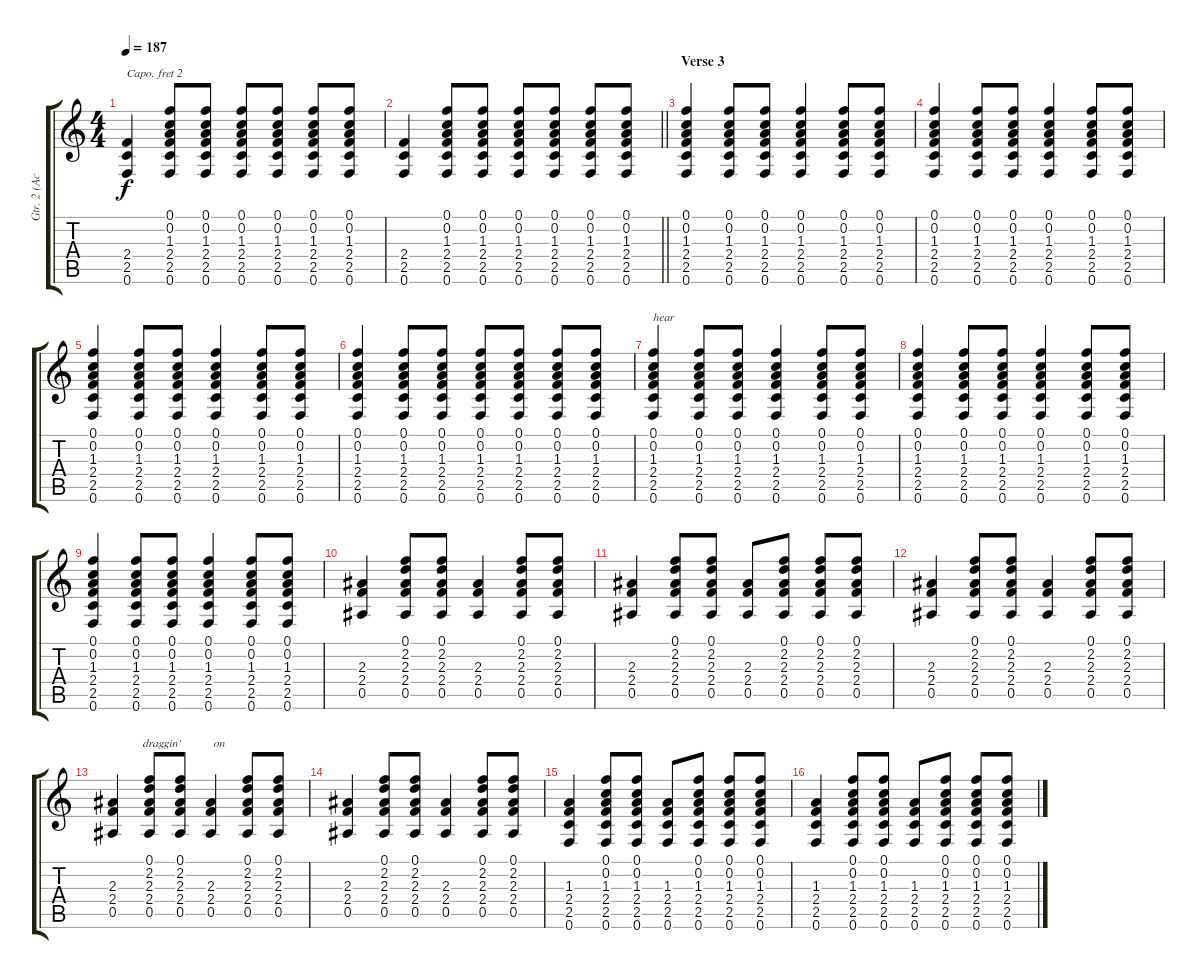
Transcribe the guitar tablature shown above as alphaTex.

\track ("Gtr. 2 (Acoustic)" "Gtr. 2 (Ac") {instrument acousticguitarnylon}
\staff {score tabs}
\capo 2
\tuning (Eb4 Bb3 Gb3 Db3 Ab2 Eb2) {hide}
\ts (4 4)
\tempo 187
\clef g2
\ks c
(2.4 2.5 0.6).4{dy f} (0.1 0.2 1.3 2.4 2.5 0.6).8 (0.1 0.2 1.3 2.4 2.5 0.6).8 (0.1 0.2 1.3 2.4 2.5 0.6).8 (0.1 0.2 1.3 2.4 2.5 0.6).8 (0.1 0.2 1.3 2.4 2.5 0.6).8 (0.1 0.2 1.3 2.4 2.5 0.6).8 |
\barLineRight lightlight
(2.4 2.5 0.6).4 (0.1 0.2 1.3 2.4 2.5 0.6).8 (0.1 0.2 1.3 2.4 2.5 0.6).8 (0.1 0.2 1.3 2.4 2.5 0.6).8 (0.1 0.2 1.3 2.4 2.5 0.6).8 (0.1 0.2 1.3 2.4 2.5 0.6).8 (0.1 0.2 1.3 2.4 2.5 0.6).8 |
\section ("" "Verse 3")
(0.1 0.2 1.3 2.4 2.5 0.6).4 (0.1 0.2 1.3 2.4 2.5 0.6).8 (0.1 0.2 1.3 2.4 2.5 0.6).8 (0.1 0.2 1.3 2.4 2.5 0.6).4 (0.1 0.2 1.3 2.4 2.5 0.6).8 (0.1 0.2 1.3 2.4 2.5 0.6).8 |
(0.1 0.2 1.3 2.4 2.5 0.6).4 (0.1 0.2 1.3 2.4 2.5 0.6).8 (0.1 0.2 1.3 2.4 2.5 0.6).8 (0.1 0.2 1.3 2.4 2.5 0.6).4 (0.1 0.2 1.3 2.4 2.5 0.6).8 (0.1 0.2 1.3 2.4 2.5 0.6).8 |
(0.1 0.2 1.3 2.4 2.5 0.6).4 (0.1 0.2 1.3 2.4 2.5 0.6).8 (0.1 0.2 1.3 2.4 2.5 0.6).8 (0.1 0.2 1.3 2.4 2.5 0.6).4 (0.1 0.2 1.3 2.4 2.5 0.6).8 (0.1 0.2 1.3 2.4 2.5 0.6).8 |
(0.1 0.2 1.3 2.4 2.5 0.6).4 (0.1 0.2 1.3 2.4 2.5 0.6).8 (0.1 0.2 1.3 2.4 2.5 0.6).8 (0.1 0.2 1.3 2.4 2.5 0.6).8 (0.1 0.2 1.3 2.4 2.5 0.6).8 (0.1 0.2 1.3 2.4 2.5 0.6).8 (0.1 0.2 1.3 2.4 2.5 0.6).8 |
(0.1 0.2 1.3 2.4 2.5 0.6).4{txt "hear"} (0.1 0.2 1.3 2.4 2.5 0.6).8 (0.1 0.2 1.3 2.4 2.5 0.6).8 (0.1 0.2 1.3 2.4 2.5 0.6).4 (0.1 0.2 1.3 2.4 2.5 0.6).8 (0.1 0.2 1.3 2.4 2.5 0.6).8 |
(0.1 0.2 1.3 2.4 2.5 0.6).4 (0.1 0.2 1.3 2.4 2.5 0.6).8 (0.1 0.2 1.3 2.4 2.5 0.6).8 (0.1 0.2 1.3 2.4 2.5 0.6).4 (0.1 0.2 1.3 2.4 2.5 0.6).8 (0.1 0.2 1.3 2.4 2.5 0.6).8 |
(0.1 0.2 1.3 2.4 2.5 0.6).4 (0.1 0.2 1.3 2.4 2.5 0.6).8 (0.1 0.2 1.3 2.4 2.5 0.6).8 (0.1 0.2 1.3 2.4 2.5 0.6).4 (0.1 0.2 1.3 2.4 2.5 0.6).8 (0.1 0.2 1.3 2.4 2.5 0.6).8 |
(2.3 2.4 0.5).4 (0.1 2.2 2.3 2.4 0.5).8 (0.1 2.2 2.3 2.4 0.5).8 (2.3 2.4 0.5).4 (0.1 2.2 2.3 2.4 0.5).8 (0.1 2.2 2.3 2.4 0.5).8 |
(2.3 2.4 0.5).4 (0.1 2.2 2.3 2.4 0.5).8 (0.1 2.2 2.3 2.4 0.5).8 (2.3 2.4 0.5).8 (0.1 2.2 2.3 2.4 0.5).8 (0.1 2.2 2.3 2.4 0.5).8 (0.1 2.2 2.3 2.4 0.5).8 |
(2.3 2.4 0.5).4 (0.1 2.2 2.3 2.4 0.5).8 (0.1 2.2 2.3 2.4 0.5).8 (2.3 2.4 0.5).4 (0.1 2.2 2.3 2.4 0.5).8 (0.1 2.2 2.3 2.4 0.5).8 |
(2.3 2.4 0.5).4{txt "          draggin'           on"} (0.1 2.2 2.3 2.4 0.5).8 (0.1 2.2 2.3 2.4 0.5).8 (2.3 2.4 0.5).4 (0.1 2.2 2.3 2.4 0.5).8 (0.1 2.2 2.3 2.4 0.5).8 |
(2.3 2.4 0.5).4 (0.1 2.2 2.3 2.4 0.5).8 (0.1 2.2 2.3 2.4 0.5).8 (2.3 2.4 0.5).4 (0.1 2.2 2.3 2.4 0.5).8 (0.1 2.2 2.3 2.4 0.5).8 |
(1.3 2.4 2.5 0.6).4 (0.1 0.2 1.3 2.4 2.5 0.6).8 (0.1 0.2 1.3 2.4 2.5 0.6).8 (1.3 2.4 2.5 0.6).8 (0.1 0.2 1.3 2.4 2.5 0.6).8 (0.1 0.2 1.3 2.4 2.5 0.6).8 (0.1 0.2 1.3 2.4 2.5 0.6).8 |
(1.3 2.4 2.5 0.6).4 (0.1 0.2 1.3 2.4 2.5 0.6).8 (0.1 0.2 1.3 2.4 2.5 0.6).8 (1.3 2.4 2.5 0.6).8 (0.1 0.2 1.3 2.4 2.5 0.6).8 (0.1 0.2 1.3 2.4 2.5 0.6).8 (0.1 0.2 1.3 2.4 2.5 0.6).8
